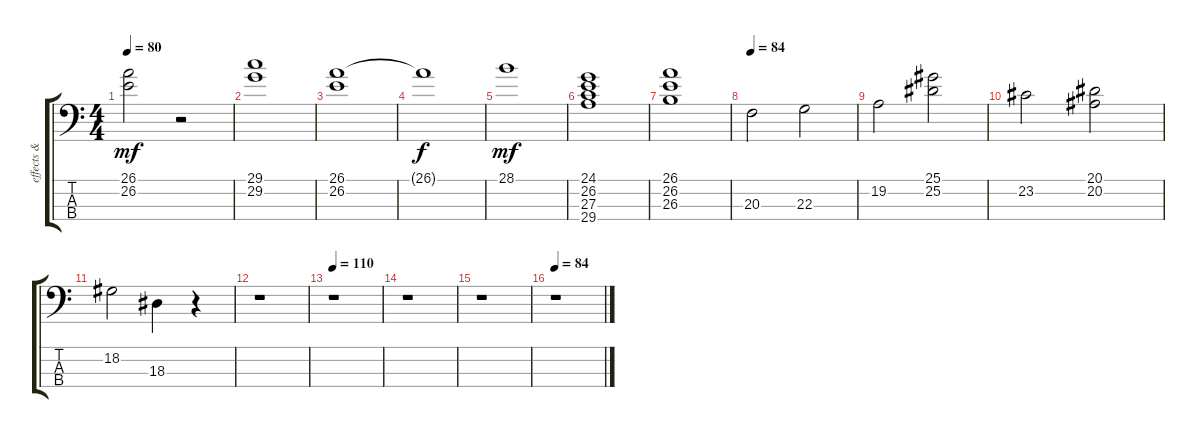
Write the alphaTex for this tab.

\track ("effects & Bass      " "effects & ") {instrument synthvoice}
\staff {score tabs}
\tuning (G2 D2 A1 E1) {hide}
\ts (4 4)
\tempo 80
\clef f4
\ks c
(26.1 26.2).2{dy mf} r.2 |
(29.1 29.2).1 |
(26.1 26.2).1 |
26.1{t}.1{dy f} |
28.1.1{dy mf} |
(24.1 26.2 27.3 29.4).1 |
(26.1 26.2 26.3).1 |
\tempo 84
20.3.2 22.3.2 |
19.2.2 (25.1 25.2).2 |
23.2.2 (20.1 20.2).2 |
18.2.2 18.3.4 r.4 |
r.1 |
\tempo 110
r.1 |
r.1 |
r.1 |
\tempo 84
r.1
